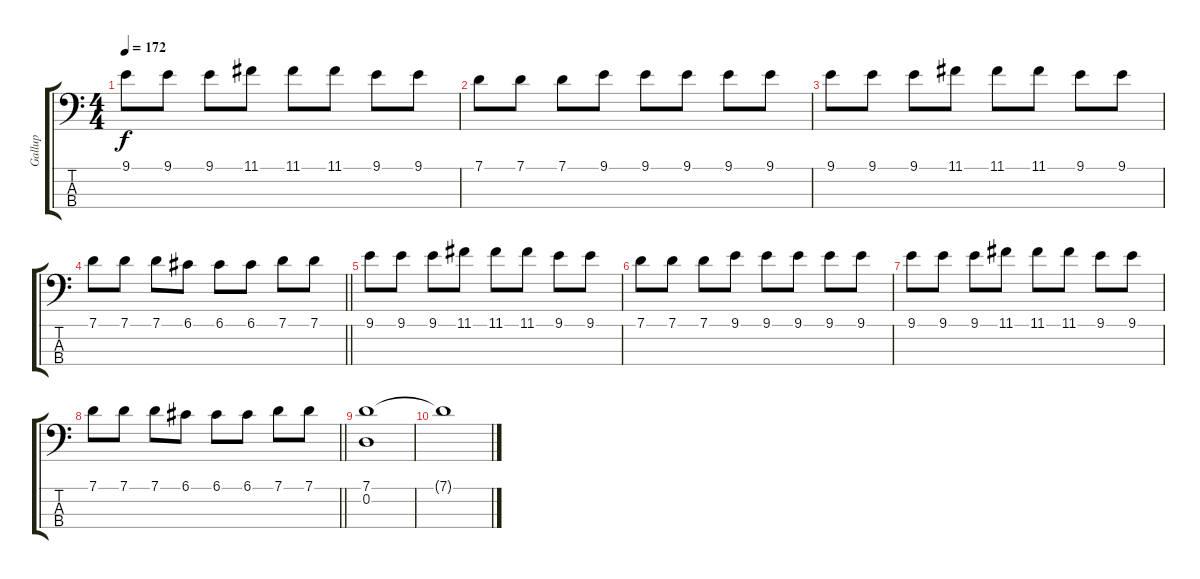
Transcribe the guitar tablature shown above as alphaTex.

\track ("Gallup" "Gallup") {instrument electricbasspick}
\staff {score tabs}
\tuning (G2 D2 A1 E1) {hide}
\ts (4 4)
\tempo 172
\clef f4
\ks c
9.1.8{dy f} 9.1.8 9.1.8 11.1.8 11.1.8 11.1.8 9.1.8 9.1.8 |
7.1.8 7.1.8 7.1.8 9.1.8 9.1.8 9.1.8 9.1.8 9.1.8 |
9.1.8 9.1.8 9.1.8 11.1.8 11.1.8 11.1.8 9.1.8 9.1.8 |
\barLineRight lightlight
7.1.8 7.1.8 7.1.8 6.1.8 6.1.8 6.1.8 7.1.8 7.1.8 |
9.1.8 9.1.8 9.1.8 11.1.8 11.1.8 11.1.8 9.1.8 9.1.8 |
7.1.8 7.1.8 7.1.8 9.1.8 9.1.8 9.1.8 9.1.8 9.1.8 |
9.1.8 9.1.8 9.1.8 11.1.8 11.1.8 11.1.8 9.1.8 9.1.8 |
\barLineRight lightlight
7.1.8 7.1.8 7.1.8 6.1.8 6.1.8 6.1.8 7.1.8 7.1.8 |
(7.1 0.2).1 |
7.1{t}.1
